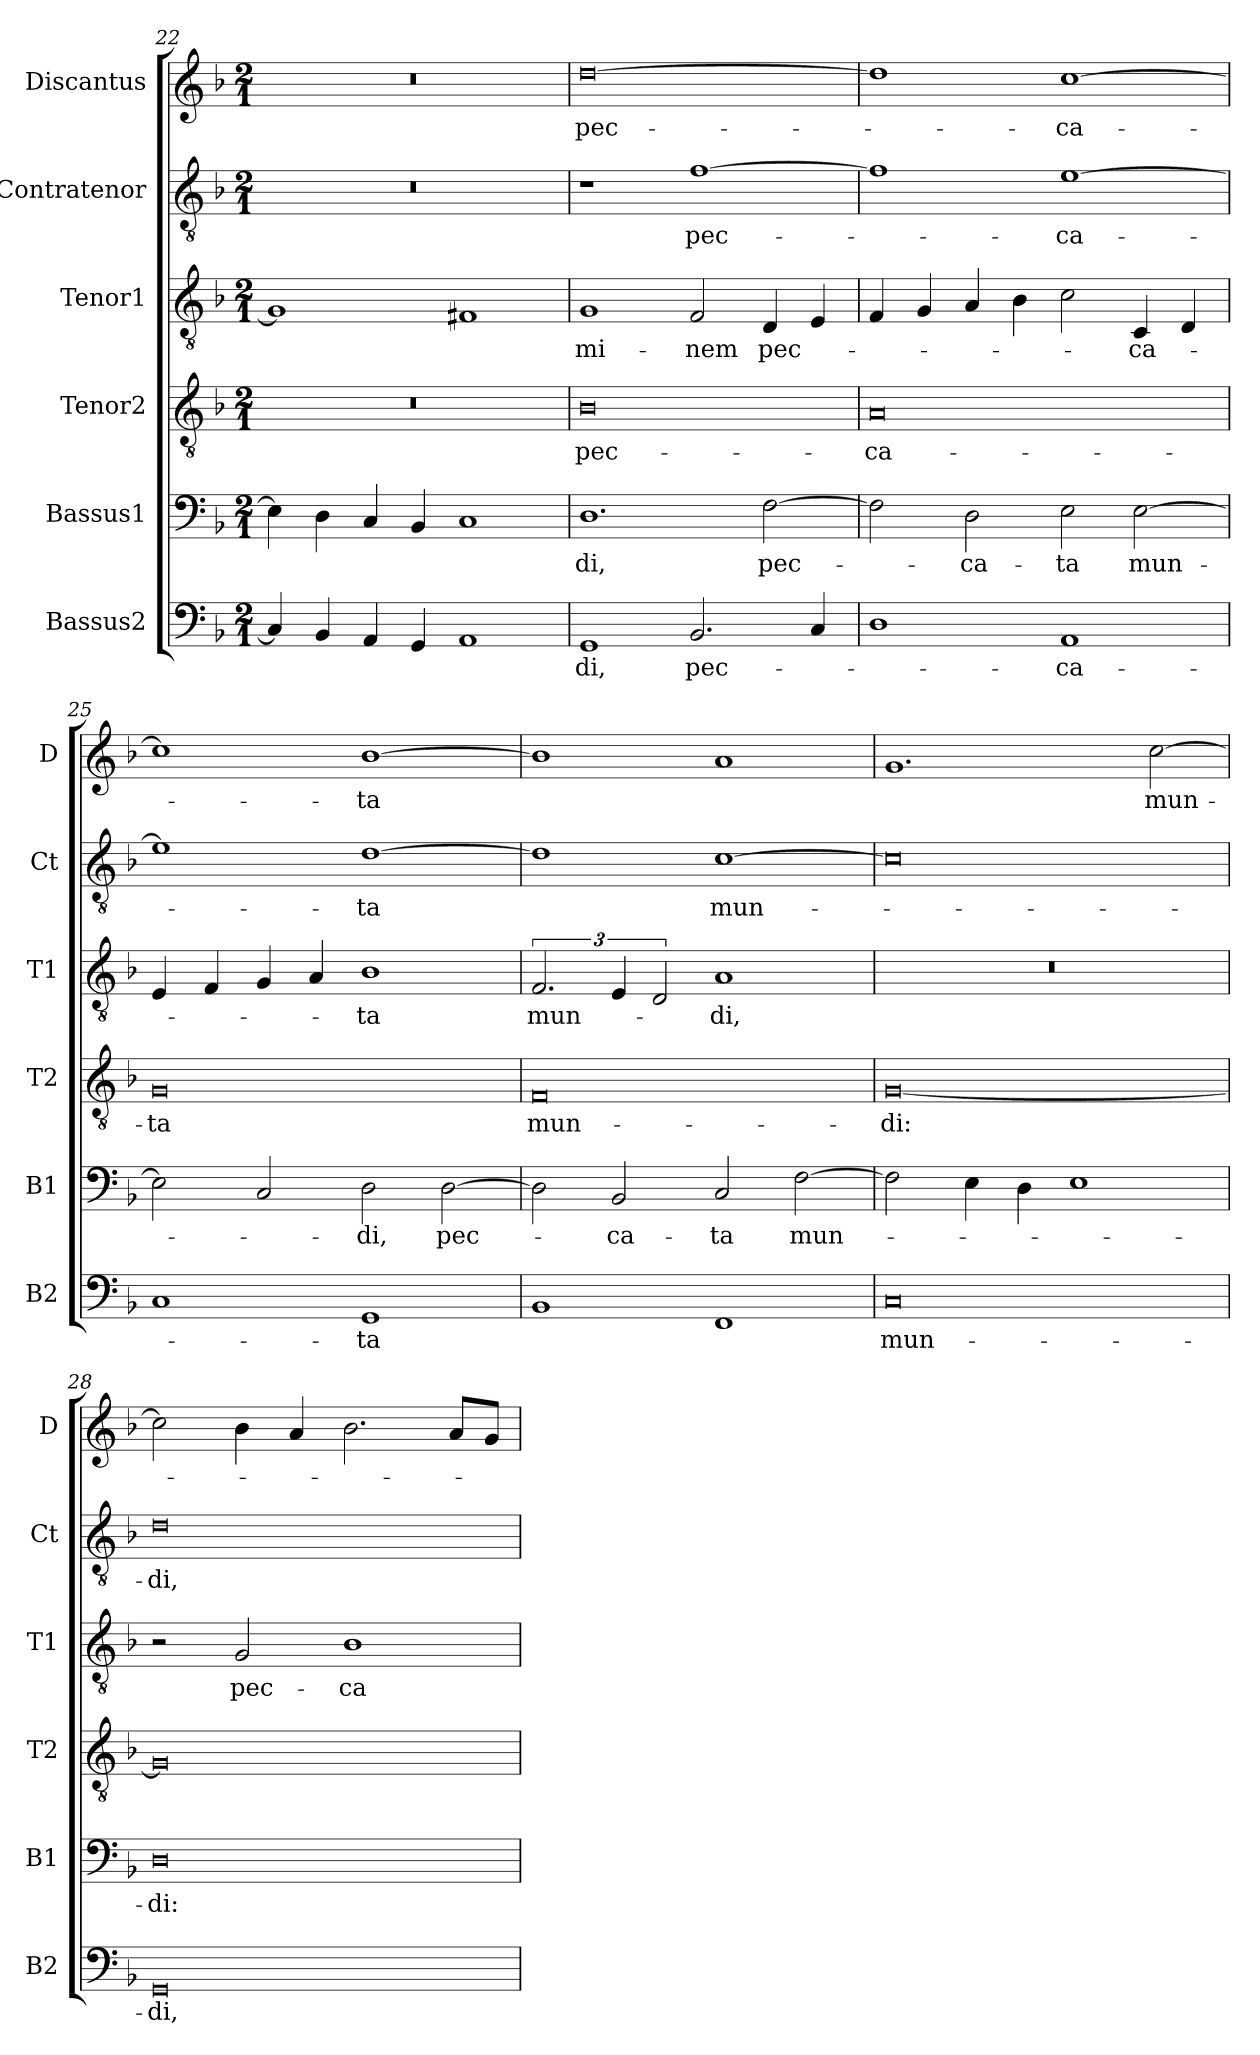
**kern	**text	**kern	**text	**kern	**text	**kern	**text	**kern	**text	**kern	**text
*part6	*part6	*part5	*part5	*part4	*part4	*part3	*part3	*part2	*part2	*part1	*part1
*staff6	*staff6	*staff5	*staff5	*staff4	*staff4	*staff3	*staff3	*staff2	*staff2	*staff1	*staff1
*I"Bassus2	*	*I"Bassus1	*	*I"Tenor2	*	*I"Tenor1	*	*I"Contratenor	*	*I"Discantus	*
*I'B2	*	*I'B1	*	*I'T2	*	*I'T1	*	*I'Ct	*	*I'D	*
*clefF4	*	*clefF4	*	*clefGv2	*	*clefGv2	*	*clefGv2	*	*clefG2	*
*k[b-]	*	*k[b-]	*	*k[b-]	*	*k[b-]	*	*k[b-]	*	*k[b-]	*
*M2/1	*	*M2/1	*	*M2/1	*	*M2/1	*	*M2/1	*	*M2/1	*
=22	=22	=22	=22	=22	=22	=22	=22	=22	=22	=22	=22
4C]	.	4E]	.	0r	.	1G]	.	0r	.	0r	.
4BB-	.	4D	.	.	.	.	.	.	.	.	.
4AA	.	4C	.	.	.	.	.	.	.	.	.
4GG	.	4BB-	.	.	.	.	.	.	.	.	.
1AA	.	1C	.	.	.	1F#X	.	.	.	.	.
=23	=23	=23	=23	=23	=23	=23	=23	=23	=23	=23	=23
1GG	-di,	1.D	-di,	0B-	pec-	1G	-mi-	1r	.	[0dd	pec-
2.BB-	pec-	.	.	.	.	2F	-nem	[1f	pec-	.	.
.	.	[2F	pec-	.	.	4D	pec-	.	.	.	.
4C	.	.	.	.	.	4E	.	.	.	.	.
=24	=24	=24	=24	=24	=24	=24	=24	=24	=24	=24	=24
1D	.	2F]	.	0A	-ca-	4F	.	1f]	.	1dd]	.
.	.	.	.	.	.	4G	.	.	.	.	.
.	.	2D	-ca-	.	.	4A	.	.	.	.	.
.	.	.	.	.	.	4B-	.	.	.	.	.
1AA	-ca-	2E	-ta	.	.	2c	.	[1e	-ca-	[1cc	-ca-
.	.	[2E	mun-	.	.	4C	-ca-	.	.	.	.
.	.	.	.	.	.	4D	.	.	.	.	.
=25	=25	=25	=25	=25	=25	=25	=25	=25	=25	=25	=25
1C	.	2E]	.	0G	-ta	4E	.	1e]	.	1cc]	.
.	.	.	.	.	.	4F	.	.	.	.	.
.	.	2C	.	.	.	4G	.	.	.	.	.
.	.	.	.	.	.	4A	.	.	.	.	.
1GG	-ta	2D	-di,	.	.	1B-	-ta	[1d	-ta	[1b-	-ta
.	.	[2D	pec-	.	.	.	.	.	.	.	.
=26	=26	=26	=26	=26	=26	=26	=26	=26	=26	=26	=26
1BB-	.	2D]	.	0F	mun-	3.F	mun-	1d]	.	1b-]	.
.	.	2BB-	-ca-	.	.	6E	.	.	.	.	.
.	.	.	.	.	.	3D	.	.	.	.	.
1FF	.	2C	-ta	.	.	1A	-di,	[1c	mun-	1a	.
.	.	[2F	mun-	.	.	.	.	.	.	.	.
=27	=27	=27	=27	=27	=27	=27	=27	=27	=27	=27	=27
0C	mun-	2F]	.	[0G	-di:	0r	.	0c]	.	1.g	.
.	.	4E	.	.	.	.	.	.	.	.	.
.	.	4D	.	.	.	.	.	.	.	.	.
.	.	1E	.	.	.	.	.	.	.	.	.
.	.	.	.	.	.	.	.	.	.	[2cc	mun-
=28	=28	=28	=28	=28	=28	=28	=28	=28	=28	=28	=28
0GG	-di,	0D	-di:	0G]	.	2r	.	0d	-di,	2cc]	.
.	.	.	.	.	.	2G	pec-	.	.	4b-	.
.	.	.	.	.	.	.	.	.	.	4a	.
.	.	.	.	.	.	1B-	-ca-	.	.	2.b-	.
.	.	.	.	.	.	.	.	.	.	8aL	.
.	.	.	.	.	.	.	.	.	.	8gJ	.
=	=	=	=	=	=	=	=	=	=	=	=
*-	*-	*-	*-	*-	*-	*-	*-	*-	*-	*-	*-
